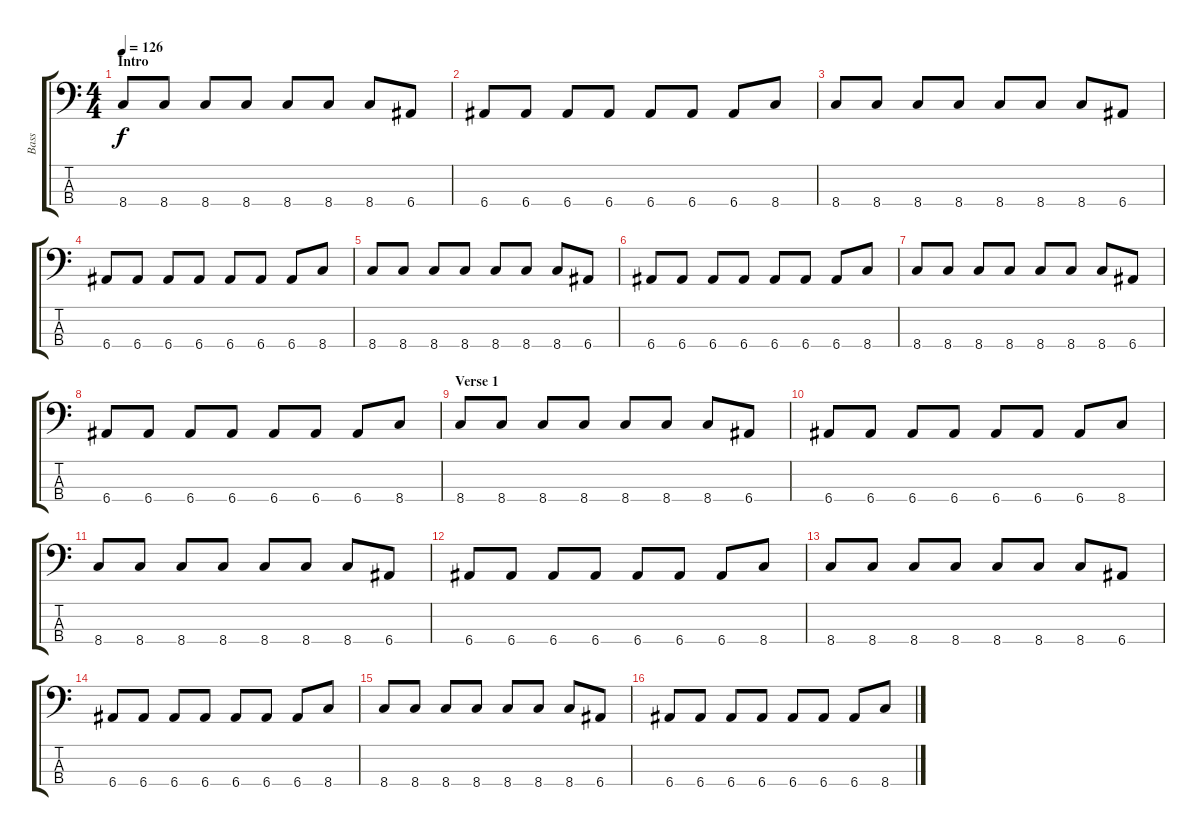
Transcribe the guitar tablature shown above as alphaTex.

\track ("Bass" "Bass") {instrument electricbasspick}
\staff {score tabs}
\tuning (G2 D2 A1 E1) {hide}
\ts (4 4)
\section ("" "Intro")
\tempo 126
\clef f4
\ks c
8.4.8{dy f instrument electricbasspick} 8.4.8 8.4.8 8.4.8 8.4.8 8.4.8 8.4.8 6.4.8 |
6.4.8 6.4.8 6.4.8 6.4.8 6.4.8 6.4.8 6.4.8 8.4.8 |
8.4.8 8.4.8 8.4.8 8.4.8 8.4.8 8.4.8 8.4.8 6.4.8 |
6.4.8 6.4.8 6.4.8 6.4.8 6.4.8 6.4.8 6.4.8 8.4.8 |
8.4.8 8.4.8 8.4.8 8.4.8 8.4.8 8.4.8 8.4.8 6.4.8 |
6.4.8 6.4.8 6.4.8 6.4.8 6.4.8 6.4.8 6.4.8 8.4.8 |
8.4.8 8.4.8 8.4.8 8.4.8 8.4.8 8.4.8 8.4.8 6.4.8 |
6.4.8 6.4.8 6.4.8 6.4.8 6.4.8 6.4.8 6.4.8 8.4.8 |
\section ("" "Verse 1")
8.4.8 8.4.8 8.4.8 8.4.8 8.4.8 8.4.8 8.4.8 6.4.8 |
6.4.8 6.4.8 6.4.8 6.4.8 6.4.8 6.4.8 6.4.8 8.4.8 |
8.4.8 8.4.8 8.4.8 8.4.8 8.4.8 8.4.8 8.4.8 6.4.8 |
6.4.8 6.4.8 6.4.8 6.4.8 6.4.8 6.4.8 6.4.8 8.4.8 |
8.4.8 8.4.8 8.4.8 8.4.8 8.4.8 8.4.8 8.4.8 6.4.8 |
6.4.8 6.4.8 6.4.8 6.4.8 6.4.8 6.4.8 6.4.8 8.4.8 |
8.4.8 8.4.8 8.4.8 8.4.8 8.4.8 8.4.8 8.4.8 6.4.8 |
6.4.8 6.4.8 6.4.8 6.4.8 6.4.8 6.4.8 6.4.8 8.4.8
